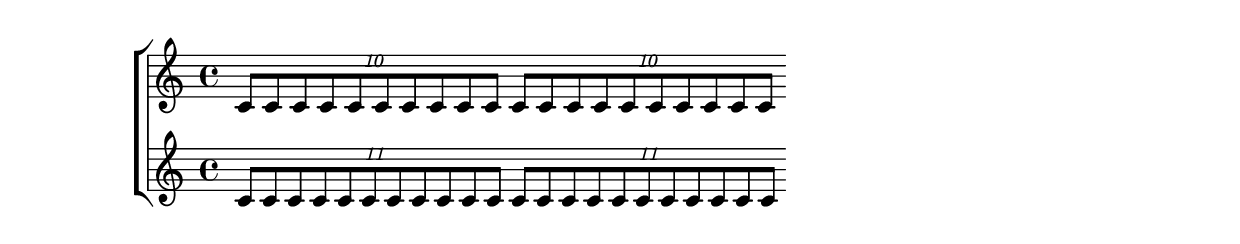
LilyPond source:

\version "2.7.32" \header{


  texidoc = "Concurrent tuplets should be equidistant on all staffs.
Such equidistant spacing is it at odds with elegant engraver spacing;
hence it must be switched on explicitly with the
@code{uniform-stretching} property of @code{SpacingSpanner}.
"

}



\relative c' { 
  \new Score \with
  {
    \override SpacingSpanner #'uniform-stretching = ##t 
  }
  \context StaffGroup << 
    \new Staff  \context Voice { 
      \times 2/10 {  c8[ c c c c c c c c c] } 
      \times 2/10 {  c[  c c c c c c c c c] } 
    }
    \new Staff  \context Voice { 
      \times 2/11 {  c8[ c c c c c c c c c c] } 
      \times 2/11 {  c[  c c c c c c c c c c] } 
    }
  >>
}



